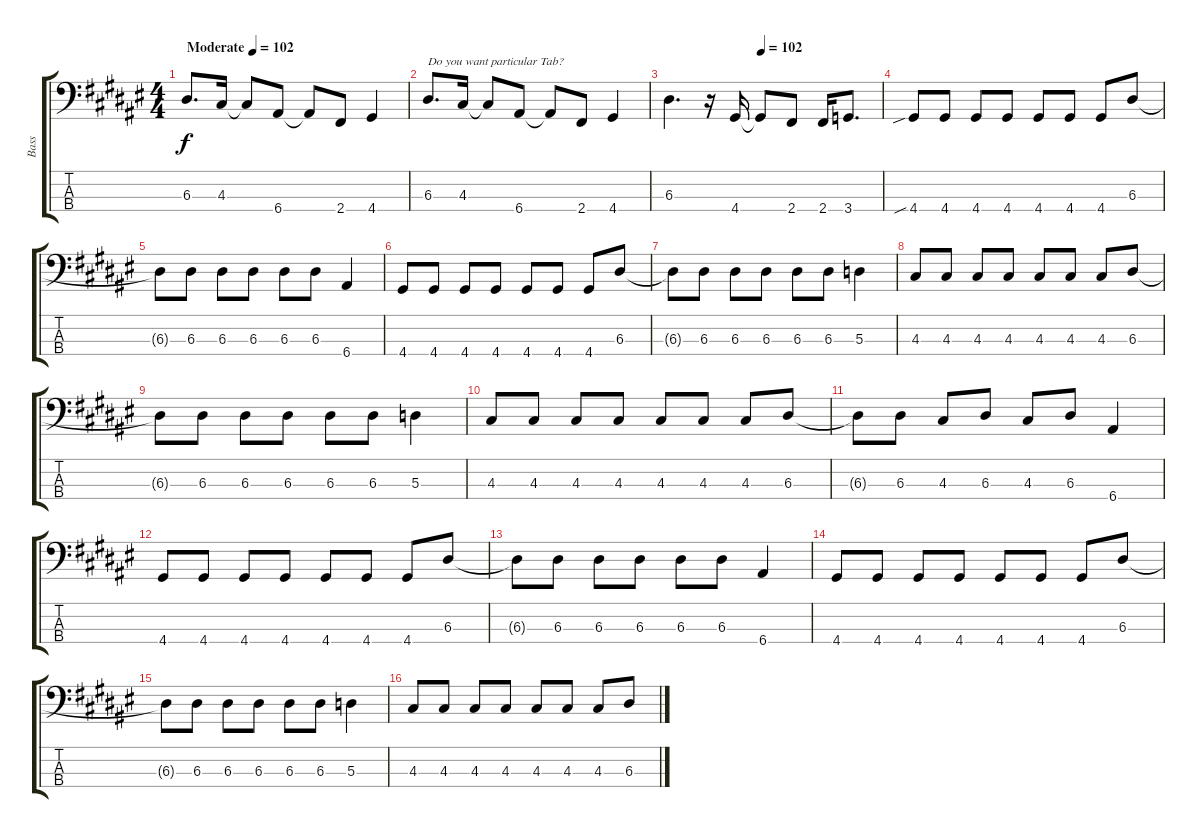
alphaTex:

\track ("Bass" "Bass") {instrument electricbassfinger}
\staff {score tabs}
\tuning (G2 D2 A1 E1) {hide}
\ts (4 4)
\tempo (102 "Moderate")
\clef f4
\ks f#
6.3.8{d dy f instrument electricbassfinger} 4.3.16 4.3{t}.8 6.4.8 6.4{t}.8 2.4.8 4.4.4 |
6.3.8{d txt "Do you want particular Tab?"} 4.3.16 4.3{t}.8 6.4.8 6.4{t}.8 2.4.8 4.4.4 |
\tempo (102 0.4375)
6.3.4{d} r.16 4.4.16 4.4{t}.8 2.4.8 2.4.16 3.4.8{d} |
4.4{sib}.8 4.4.8 4.4.8 4.4.8 4.4.8 4.4.8 4.4.8 6.3.8 |
6.3{t}.8 6.3.8 6.3.8 6.3.8 6.3.8 6.3.8 6.4.4 |
4.4.8 4.4.8 4.4.8 4.4.8 4.4.8 4.4.8 4.4.8 6.3.8 |
6.3{t}.8 6.3.8 6.3.8 6.3.8 6.3.8 6.3.8 5.3.4 |
4.3.8 4.3.8 4.3.8 4.3.8 4.3.8 4.3.8 4.3.8 6.3.8 |
6.3{t}.8 6.3.8 6.3.8 6.3.8 6.3.8 6.3.8 5.3.4 |
4.3.8 4.3.8 4.3.8 4.3.8 4.3.8 4.3.8 4.3.8 6.3.8 |
6.3{t}.8 6.3.8 4.3.8 6.3.8 4.3.8 6.3.8 6.4.4 |
4.4.8 4.4.8 4.4.8 4.4.8 4.4.8 4.4.8 4.4.8 6.3.8 |
6.3{t}.8 6.3.8 6.3.8 6.3.8 6.3.8 6.3.8 6.4.4 |
4.4.8 4.4.8 4.4.8 4.4.8 4.4.8 4.4.8 4.4.8 6.3.8 |
6.3{t}.8 6.3.8 6.3.8 6.3.8 6.3.8 6.3.8 5.3.4 |
4.3.8 4.3.8 4.3.8 4.3.8 4.3.8 4.3.8 4.3.8 6.3.8
